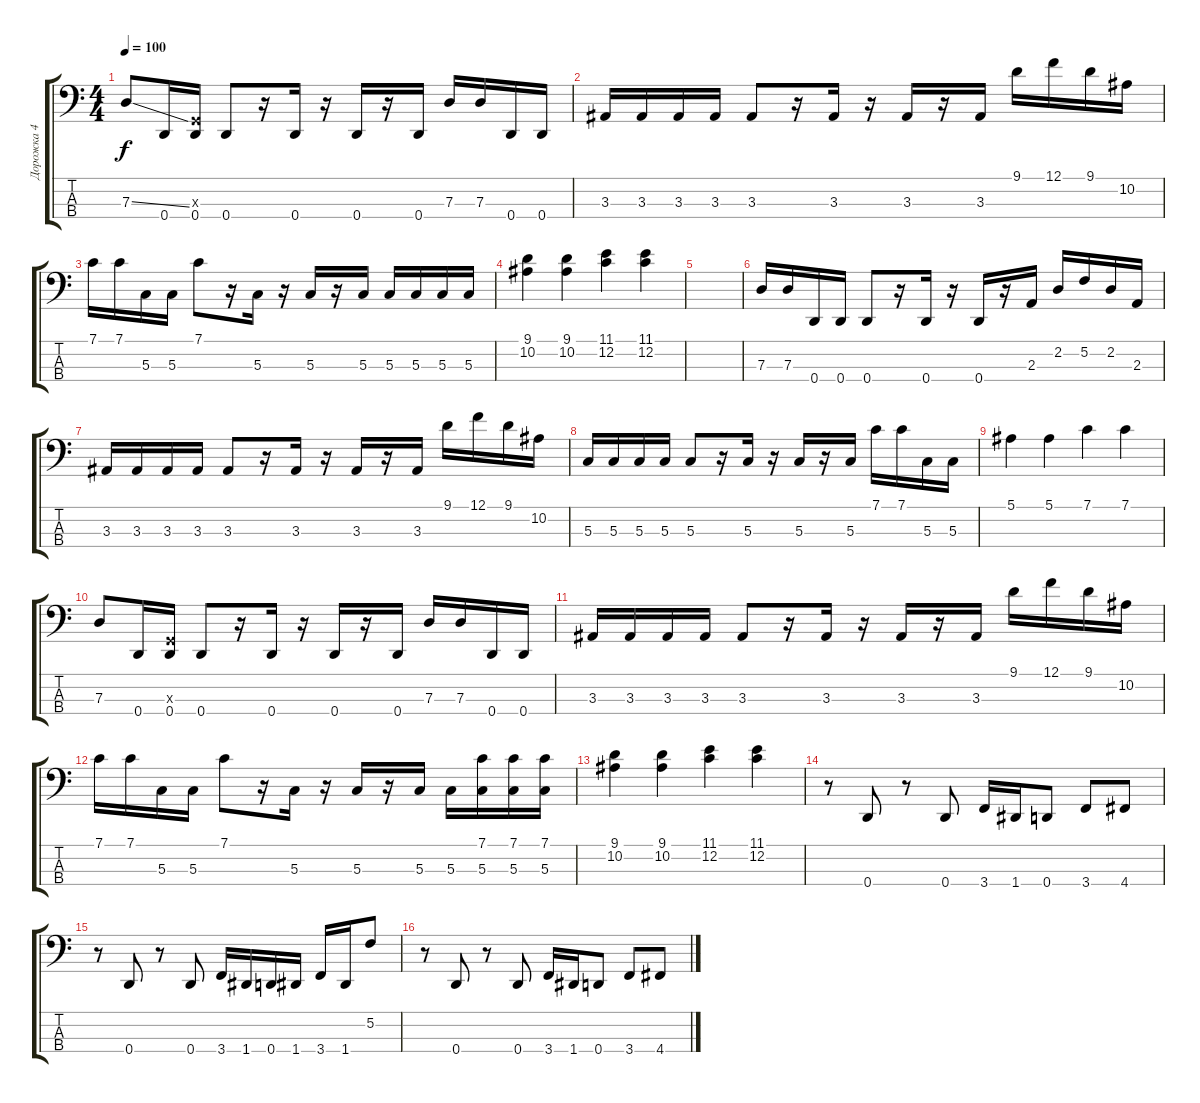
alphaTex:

\track ("Дорожка 4" "Дорожка 4") {instrument slapbass2}
\staff {score tabs}
\tuning (F2 C2 G1 D1) {hide}
\ts (4 4)
\tempo 100
\clef f4
\ks c
7.3{ss}.8{dy f} 0.4.16 (0.3{x} 0.4).16 0.4.8 r.16 0.4.16 r.16 0.4.16 r.16 0.4.16 7.3.16 7.3.16 0.4.16 0.4.16 |
3.3.16 3.3.16 3.3.16 3.3.16 3.3.8 r.16 3.3.16 r.16 3.3.16 r.16 3.3.16 9.1.16 12.1.16 9.1.16 10.2.16 |
7.1.16 7.1.16 5.3.16 5.3.16 7.1.8 r.16 5.3.16 r.16 5.3.16 r.16 5.3.16 5.3.16 5.3.16 5.3.16 5.3.16 |
(9.1 10.2).4 (9.1 10.2).4 (11.1 12.2).4 (11.1 12.2).4 |
|
7.3.16 7.3.16 0.4.16 0.4.16 0.4.8 r.16 0.4.16 r.16 0.4.16 r.16 2.3.16 2.2.16 5.2.16 2.2.16 2.3.16 |
3.3.16 3.3.16 3.3.16 3.3.16 3.3.8 r.16 3.3.16 r.16 3.3.16 r.16 3.3.16 9.1.16 12.1.16 9.1.16 10.2.16 |
5.3.16 5.3.16 5.3.16 5.3.16 5.3.8 r.16 5.3.16 r.16 5.3.16 r.16 5.3.16 7.1.16 7.1.16 5.3.16 5.3.16 |
5.1.4 5.1.4 7.1.4 7.1.4 |
7.3.8 0.4.16 (0.3{x} 0.4).16 0.4.8 r.16 0.4.16 r.16 0.4.16 r.16 0.4.16 7.3.16 7.3.16 0.4.16 0.4.16 |
3.3.16 3.3.16 3.3.16 3.3.16 3.3.8 r.16 3.3.16 r.16 3.3.16 r.16 3.3.16 9.1.16 12.1.16 9.1.16 10.2.16 |
7.1.16 7.1.16 5.3.16 5.3.16 7.1.8 r.16 5.3.16 r.16 5.3.16 r.16 5.3.16 5.3.16 (7.1 5.3).16 (7.1 5.3).16 (7.1 5.3).16 |
(9.1 10.2).4 (9.1 10.2).4 (11.1 12.2).4 (11.1 12.2).4 |
r.8 0.4.8 r.8 0.4.8 3.4.16 1.4.16 0.4.8 3.4.8 4.4.8 |
r.8 0.4.8 r.8 0.4.8 3.4.16 1.4.16 0.4.16 1.4.16 3.4.16 1.4.16 5.2.8 |
r.8 0.4.8 r.8 0.4.8 3.4.16 1.4.16 0.4.8 3.4.8 4.4.8
